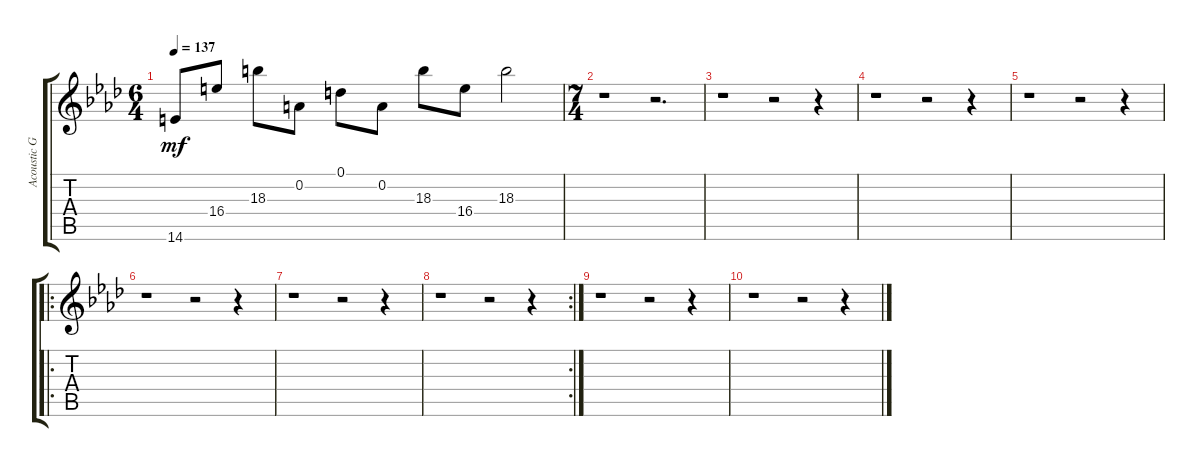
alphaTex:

\track ("Acoustic Guitar" "Acoustic G") {instrument acousticguitarsteel}
\staff {score tabs}
\tuning (D4 A3 F3 C3 G2 D2) {hide}
\ts (6 4)
\tempo 137
\clef g2
\ks ab
14.6.8{dy mf} 16.4.8 18.3.8 0.2.8 0.1.8 0.2.8 18.3.8 16.4.8 18.3.2 |
\ts (7 4)
r.1 r.2{d} |
r.1 r.2 r.4 |
r.1 r.2 r.4 |
r.1 r.2 r.4 |
\ro
r.1 r.2 r.4 |
r.1 r.2 r.4 |
\rc 2
r.1 r.2 r.4 |
r.1 r.2 r.4 |
r.1 r.2 r.4
